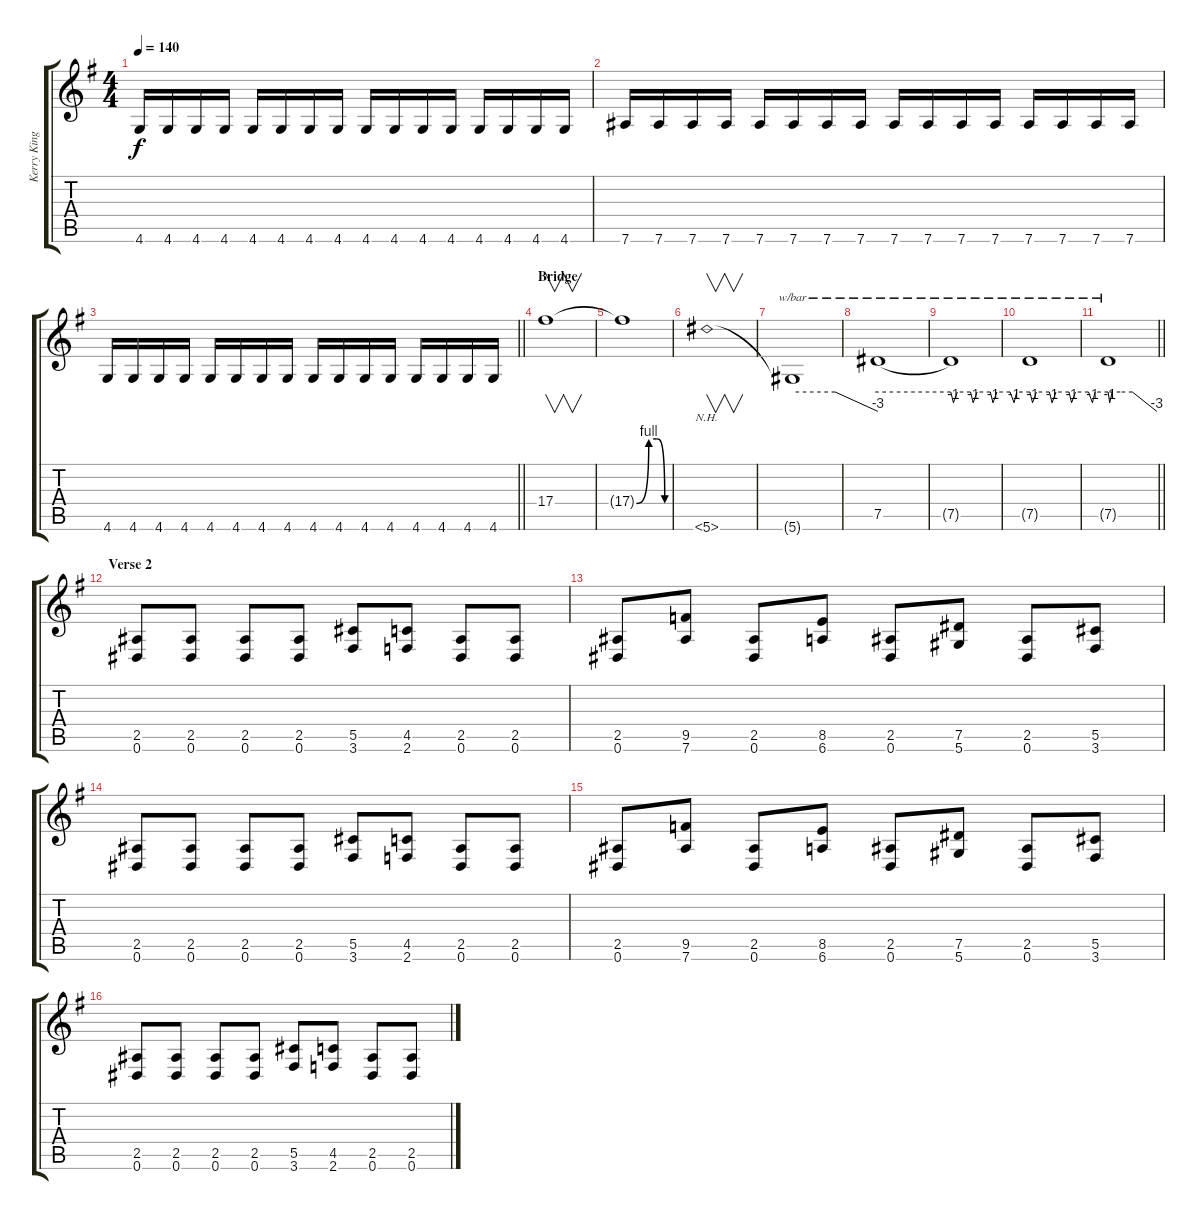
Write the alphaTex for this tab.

\track ("Kerry King" "Kerry King") {instrument distortionguitar}
\staff {score tabs}
\tuning (Eb4 Bb3 Gb3 Db3 Ab2 Eb2) {hide}
\ts (4 4)
\tempo 140
\clef g2
\ks g
4.6.16{dy f} 4.6.16 4.6.16 4.6.16 4.6.16 4.6.16 4.6.16 4.6.16 4.6.16 4.6.16 4.6.16 4.6.16 4.6.16 4.6.16 4.6.16 4.6.16 |
7.6.16 7.6.16 7.6.16 7.6.16 7.6.16 7.6.16 7.6.16 7.6.16 7.6.16 7.6.16 7.6.16 7.6.16 7.6.16 7.6.16 7.6.16 7.6.16 |
\barLineRight lightlight
4.6.16 4.6.16 4.6.16 4.6.16 4.6.16 4.6.16 4.6.16 4.6.16 4.6.16 4.6.16 4.6.16 4.6.16 4.6.16 4.6.16 4.6.16 4.6.16 |
\section ("" "Bridge")
17.4.1{v} |
17.4{be (custom 0 0 23 4 38 4 53 0 60 0) t}.1 |
5.6{nh}.1{v} |
5.6{t}.1{tbe (custom default 0 0 30 0 60 -12)} |
7.5.1{tbe (hold default 0 0 60 0)} |
7.5{t}.1{tbe (custom default 0 0 2 -4 5 0 15 0 17 -4 20 0 30 0 32 -4 35 0 45 0 48 -4 50 0 60 0)} |
7.5{t}.1{tbe (custom default 0 0 2 -4 5 0 15 0 17 -4 20 0 30 0 32 -4 35 0 45 0 48 -4 50 0 60 0)} |
\barLineRight lightlight
7.5{t}.1{tbe (custom default 0 0 2 -4 5 0 15 0 30 0 60 -12)} |
\section ("" "Verse 2")
(2.5 0.6).8 (2.5 0.6).8 (2.5 0.6).8 (2.5 0.6).8 (5.5 3.6).8 (4.5 2.6).8 (2.5 0.6).8 (2.5 0.6).8 |
(2.5 0.6).8 (9.5 7.6).8 (2.5 0.6).8 (8.5 6.6).8 (2.5 0.6).8 (7.5 5.6).8 (2.5 0.6).8 (5.5 3.6).8 |
(2.5 0.6).8 (2.5 0.6).8 (2.5 0.6).8 (2.5 0.6).8 (5.5 3.6).8 (4.5 2.6).8 (2.5 0.6).8 (2.5 0.6).8 |
(2.5 0.6).8 (9.5 7.6).8 (2.5 0.6).8 (8.5 6.6).8 (2.5 0.6).8 (7.5 5.6).8 (2.5 0.6).8 (5.5 3.6).8 |
(2.5 0.6).8 (2.5 0.6).8 (2.5 0.6).8 (2.5 0.6).8 (5.5 3.6).8 (4.5 2.6).8 (2.5 0.6).8 (2.5 0.6).8
